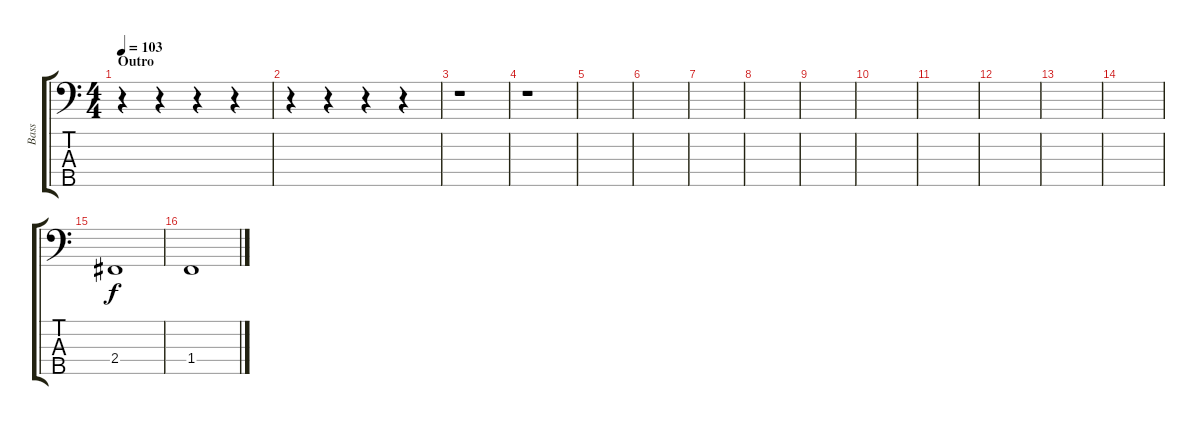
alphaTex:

\track ("Bass" "Bass") {instrument electricbassfinger}
\staff {score tabs}
\tuning (G2 D2 A1 E1 B0) {hide}
\ts (4 4)
\section ("" "Outro")
\tempo 103
\clef f4
\ks c
r.4{dy f} r.4 r.4 r.4 |
r.4 r.4 r.4 r.4 |
r.1 |
r.1 |
|
|
|
|
|
|
|
|
|
|
2.4.1 |
1.4.1
